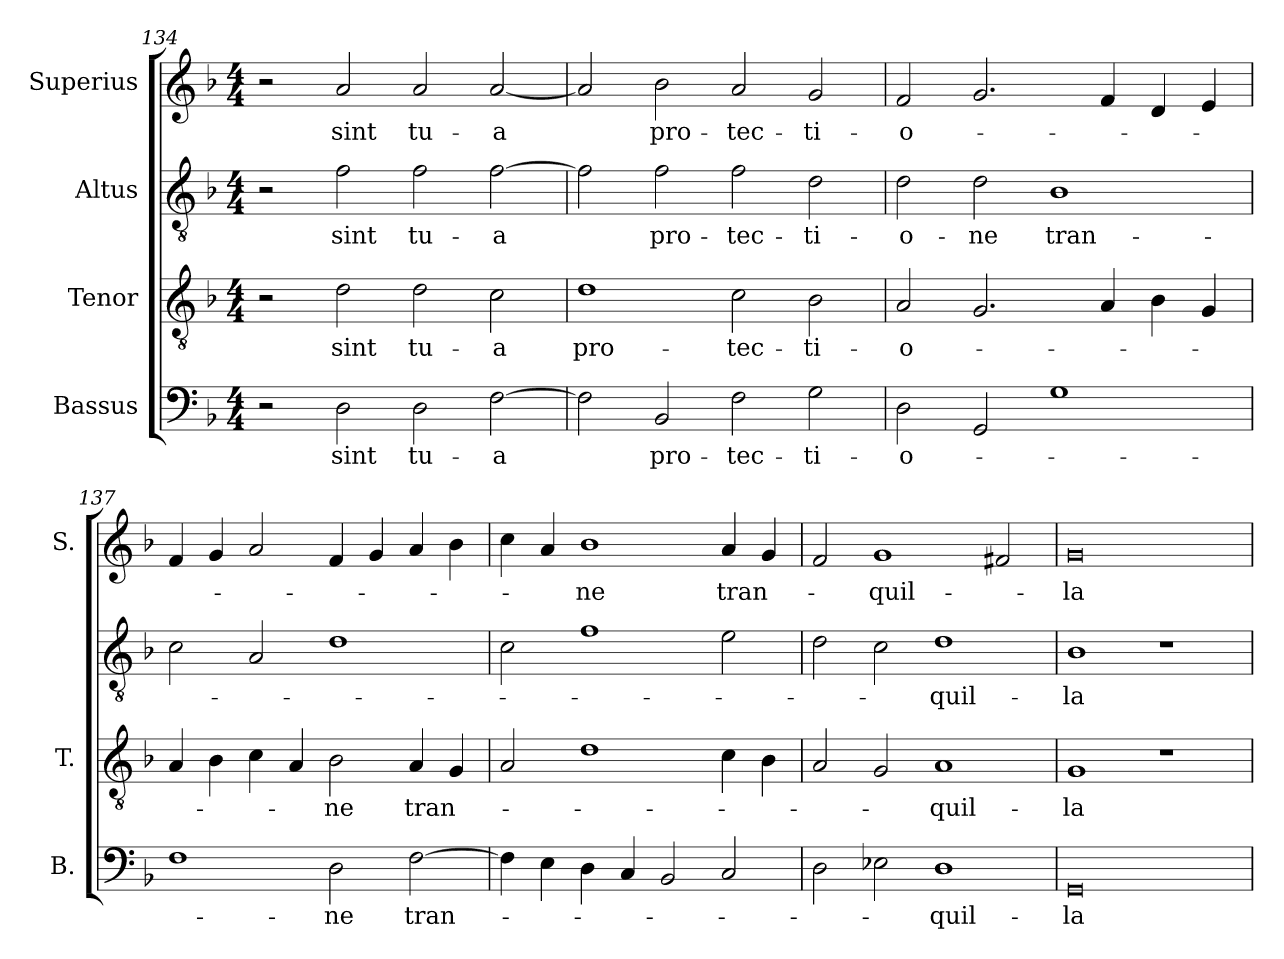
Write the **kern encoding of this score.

**kern	**text	**kern	**text	**kern	**text	**kern	**text
*part4	*part4	*part3	*part3	*part2	*part2	*part1	*part1
*staff4	*staff4	*staff3	*staff3	*staff2	*staff2	*staff1	*staff1
*I"Bassus	*	*I"Tenor	*	*I"Altus	*	*I"Superius	*
*I'B.	*	*I'T.	*	*	*	*I'S.	*
*clefF4	*	*clefGv2	*	*clefGv2	*	*clefG2	*
*	*	*ITrd7c12	*	*ITrd7c12	*	*	*
*k[b-]	*	*k[b-]	*	*k[b-]	*	*k[b-]	*
*F:	*	*F:	*	*F:	*	*F:	*
*M4/4	*	*M4/4	*	*M4/4	*	*M4/4	*
=134	=134	=134	=134	=134	=134	=134	=134
2r	.	2r	.	2r	.	2r	.
!	!LO:LY:b:color=#000000	!	!	!	!	!	!
!	!	!	!LO:LY:b:color=#000000	!	!	!	!
!	!	!	!	!	!LO:LY:b:color=#000000	!	!
!	!	!	!	!	!	!	!LO:LY:b:color=#000000
2Di\	sint	2Di\	sint	2Fi\	sint	2ai/	sint
!	!LO:LY:b:color=#000000	!	!	!	!	!	!
!	!	!	!LO:LY:b:color=#000000	!	!	!	!
!	!	!	!	!	!LO:LY:b:color=#000000	!	!
!	!	!	!	!	!	!	!LO:LY:b:color=#000000
2Di\	tu-	2Di\	tu-	2Fi\	tu-	2ai/	tu-
!	!LO:LY:b:color=#000000	!	!	!	!	!	!
!	!	!	!LO:LY:b:color=#000000	!	!	!	!
!	!	!	!	!	!LO:LY:b:color=#000000	!	!
!	!	!	!	!	!	!	!LO:LY:b:color=#000000
[>2Fi\	-a	2Ci\	-a	[>2Fi\	-a	[<2ai/	-a
=135	=135	=135	=135	=135	=135	=135	=135
!	!	!	!LO:LY:b:color=#000000	!	!	!	!
2Fi\]	.	1Di	pro-	2Fi\]	.	2ai/]	.
!	!LO:LY:b:color=#000000	!	!	!	!	!	!
!	!	!	!	!	!LO:LY:b:color=#000000	!	!
!	!	!	!	!	!	!	!LO:LY:b:color=#000000
2BB-i/	pro-	.	.	2Fi\	pro-	2b-i\	pro-
!	!LO:LY:b:color=#000000	!	!	!	!	!	!
!	!	!	!LO:LY:b:color=#000000	!	!	!	!
!	!	!	!	!	!LO:LY:b:color=#000000	!	!
!	!	!	!	!	!	!	!LO:LY:b:color=#000000
2Fi\	-tec-	2Ci\	-tec-	2Fi\	-tec-	2ai/	-tec-
!	!LO:LY:b:color=#000000	!	!	!	!	!	!
!	!	!	!LO:LY:b:color=#000000	!	!	!	!
!	!	!	!	!	!LO:LY:b:color=#000000	!	!
!	!	!	!	!	!	!	!LO:LY:b:color=#000000
2Gi\	-ti-	2BB-i\	-ti-	2Di\	-ti-	2gi/	-ti-
=136	=136	=136	=136	=136	=136	=136	=136
!	!LO:LY:b:color=#000000	!	!	!	!	!	!
!	!	!	!LO:LY:b:color=#000000	!	!	!	!
!	!	!	!	!	!LO:LY:b:color=#000000	!	!
!	!	!	!	!	!	!	!LO:LY:b:color=#000000
2Di\	-o-	2AAi/	-o-	2Di\	-o-	2fi/	-o-
!	!	!	!	!	!LO:LY:b:color=#000000	!	!
2GGi/	.	2.GGi/	.	2Di\	-ne	2.gi/	.
!	!	!	!	!	!LO:LY:b:color=#000000	!	!
1Gi	.	.	.	1BB-i	tran-	.	.
.	.	4AAi/	.	.	.	4fi/	.
.	.	4BB-i\	.	.	.	4di/	.
.	.	4GGi/	.	.	.	4ei/	.
!!LO:PB:g=z
=137	=137	=137	=137	=137	=137	=137	=137
1Fi	.	4AAi/	.	2Ci\	.	4fi/	.
.	.	4BB-i\	.	.	.	4gi/	.
.	.	4Ci\	.	2AAi/	.	2ai/	.
.	.	4AAi/	.	.	.	.	.
!	!LO:LY:b:color=#000000	!	!	!	!	!	!
!	!	!	!LO:LY:b:color=#000000	!	!	!	!
2Di\	-ne	2BB-i\	-ne	1Di	.	4fi/	.
.	.	.	.	.	.	4gi/	.
!	!LO:LY:b:color=#000000	!	!	!	!	!	!
!	!	!	!LO:LY:b:color=#000000	!	!	!	!
[>2Fi\	tran-	4AAi/	tran-	.	.	4ai/	.
.	.	4GGi/	.	.	.	4b-i\	.
=138	=138	=138	=138	=138	=138	=138	=138
4Fi\]	.	2AAi/	.	2Ci\	.	4cci\	.
4Ei\	.	.	.	.	.	4ai/	.
!	!	!	!	!	!	!	!LO:LY:b:color=#000000
4Di\	.	1Di	.	1Fi	.	1b-i	-ne
4Ci/	.	.	.	.	.	.	.
2BB-i/	.	.	.	.	.	.	.
!	!	!	!	!	!	!	!LO:LY:b:color=#000000
2Ci/	.	4Ci\	.	2Ei\	.	4ai/	tran-
.	.	4BB-i\	.	.	.	4gi/	.
=139	=139	=139	=139	=139	=139	=139	=139
2Di\	.	2AAi/	.	2Di\	.	2fi/	.
!	!	!	!	!	!	!	!LO:LY:b:color=#000000
2E-Xi\	.	2GGi/	.	2Ci\	.	1gi	-quil-
!	!LO:LY:b:color=#000000	!	!	!	!	!	!
!	!	!	!LO:LY:b:color=#000000	!	!	!	!
!	!	!	!	!	!LO:LY:b:color=#000000	!	!
1Di	-quil-	1AAi	-quil-	1Di	-quil-	.	.
.	.	.	.	.	.	2f#Xi/	.
=140	=140	=140	=140	=140	=140	=140	=140
!	!LO:LY:b:color=#000000	!	!	!	!	!	!
!	!	!	!LO:LY:b:color=#000000	!	!	!	!
!	!	!	!	!	!LO:LY:b:color=#000000	!	!
!	!	!	!	!	!	!	!LO:LY:b:color=#000000
0GGi	-la	1GGi	-la	1BB-i	-la	0gi	-la
.	.	1r	.	1r	.	.	.
=	=	=	=	=	=	=	=
*-	*-	*-	*-	*-	*-	*-	*-
